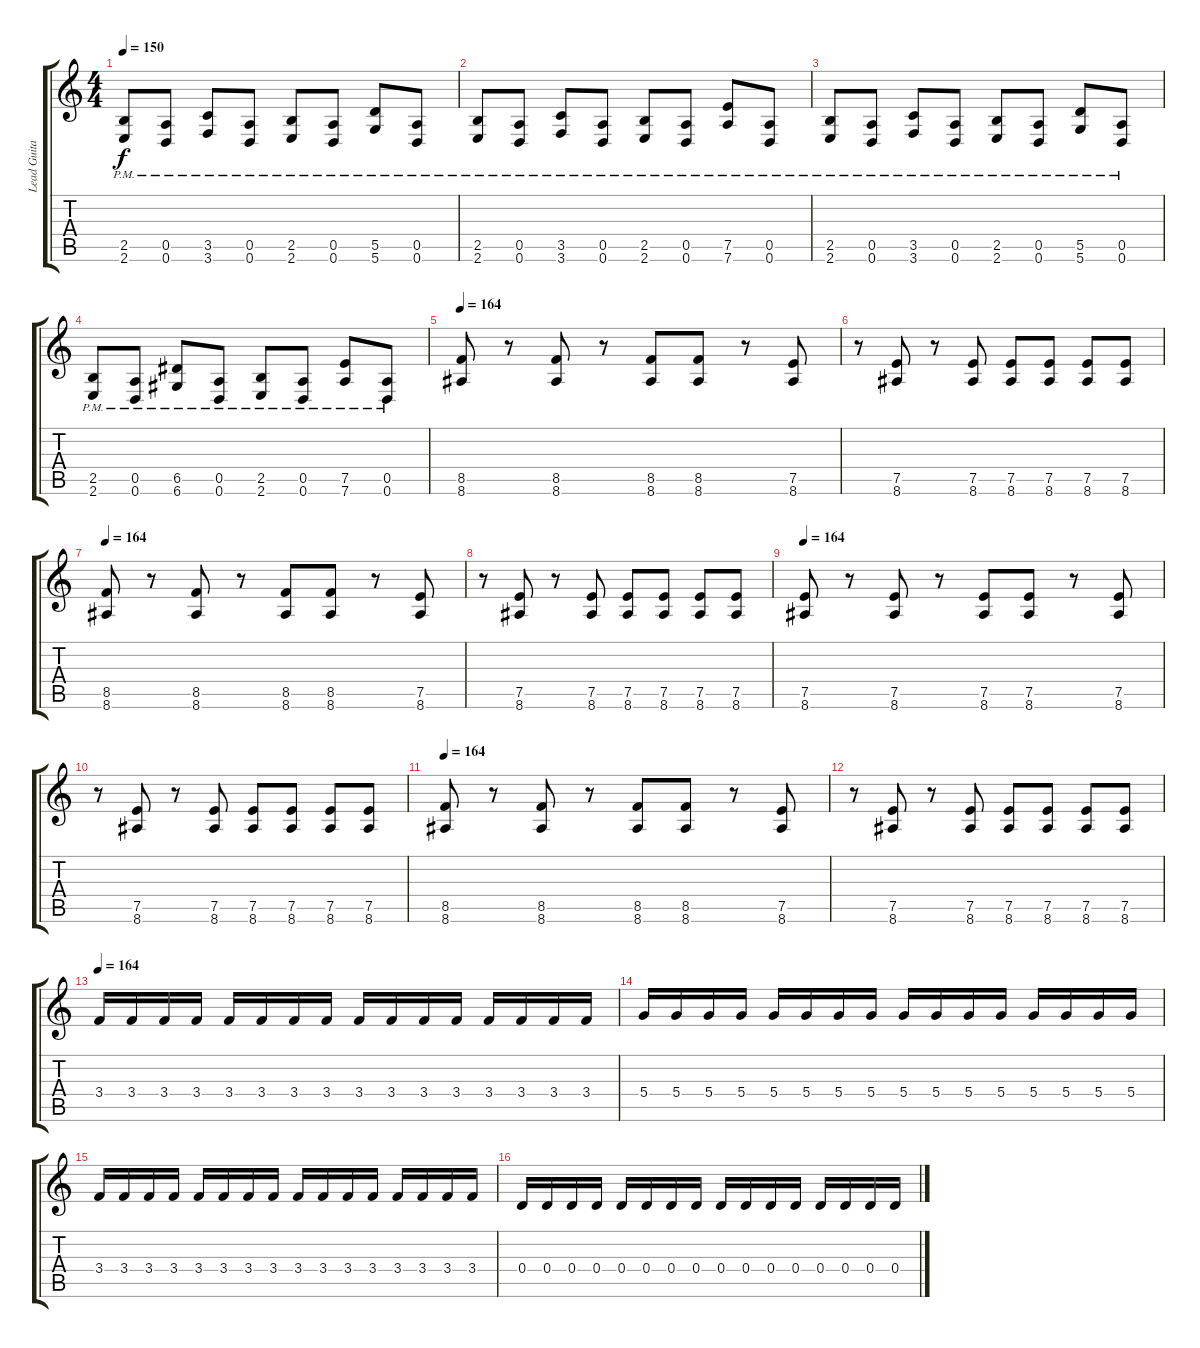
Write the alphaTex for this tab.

\track ("Lead Guitar" "Lead Guita") {instrument overdrivenguitar}
\staff {score tabs}
\tuning (E4 B3 G3 D3 A2 D2) {hide}
\ts (4 4)
\tempo 150
\clef g2
\ks c
(2.5{pm} 2.6{pm}).8{dy f} (0.5{pm} 0.6{pm}).8 (3.5{pm} 3.6{pm}).8 (0.5{pm} 0.6{pm}).8 (2.5{pm} 2.6{pm}).8 (0.5{pm} 0.6{pm}).8 (5.5{pm} 5.6{pm}).8 (0.5{pm} 0.6{pm}).8 |
(2.5{pm} 2.6{pm}).8 (0.5{pm} 0.6{pm}).8 (3.5{pm} 3.6{pm}).8 (0.5{pm} 0.6{pm}).8 (2.5{pm} 2.6{pm}).8 (0.5{pm} 0.6{pm}).8 (7.5{pm} 7.6{pm}).8 (0.5{pm} 0.6{pm}).8 |
(2.5{pm} 2.6{pm}).8 (0.5{pm} 0.6{pm}).8 (3.5{pm} 3.6{pm}).8 (0.5{pm} 0.6{pm}).8 (2.5{pm} 2.6{pm}).8 (0.5{pm} 0.6{pm}).8 (5.5{pm} 5.6{pm}).8 (0.5{pm} 0.6{pm}).8 |
(2.5{pm} 2.6{pm}).8 (0.5{pm} 0.6{pm}).8 (6.5{pm} 6.6{pm}).8 (0.5{pm} 0.6{pm}).8 (2.5{pm} 2.6{pm}).8 (0.5{pm} 0.6{pm}).8 (7.5{pm} 7.6{pm}).8 (0.5{pm} 0.6{pm}).8 |
\tempo 164
(8.5 8.6).8 r.8 (8.5 8.6).8 r.8 (8.5 8.6).8 (8.5 8.6).8 r.8 (7.5 8.6).8 |
r.8 (7.5 8.6).8 r.8 (7.5 8.6).8 (7.5 8.6).8 (7.5 8.6).8 (7.5 8.6).8 (7.5 8.6).8 |
\tempo 164
(8.5 8.6).8 r.8 (8.5 8.6).8 r.8 (8.5 8.6).8 (8.5 8.6).8 r.8 (7.5 8.6).8 |
r.8 (7.5 8.6).8 r.8 (7.5 8.6).8 (7.5 8.6).8 (7.5 8.6).8 (7.5 8.6).8 (7.5 8.6).8 |
\tempo 156
\tempo 164
(7.5 8.6).8 r.8 (7.5 8.6).8 r.8 (7.5 8.6).8 (7.5 8.6).8 r.8 (7.5 8.6).8 |
r.8 (7.5 8.6).8 r.8 (7.5 8.6).8 (7.5 8.6).8 (7.5 8.6).8 (7.5 8.6).8 (7.5 8.6).8 |
\tempo 164
(8.5 8.6).8 r.8 (8.5 8.6).8 r.8 (8.5 8.6).8 (8.5 8.6).8 r.8 (7.5 8.6).8 |
r.8 (7.5 8.6).8 r.8 (7.5 8.6).8 (7.5 8.6).8 (7.5 8.6).8 (7.5 8.6).8 (7.5 8.6).8 |
\tempo 164
3.4.16 3.4.16 3.4.16 3.4.16 3.4.16 3.4.16 3.4.16 3.4.16 3.4.16 3.4.16 3.4.16 3.4.16 3.4.16 3.4.16 3.4.16 3.4.16 |
5.4.16 5.4.16 5.4.16 5.4.16 5.4.16 5.4.16 5.4.16 5.4.16 5.4.16 5.4.16 5.4.16 5.4.16 5.4.16 5.4.16 5.4.16 5.4.16 |
3.4.16 3.4.16 3.4.16 3.4.16 3.4.16 3.4.16 3.4.16 3.4.16 3.4.16 3.4.16 3.4.16 3.4.16 3.4.16 3.4.16 3.4.16 3.4.16 |
0.4.16 0.4.16 0.4.16 0.4.16 0.4.16 0.4.16 0.4.16 0.4.16 0.4.16 0.4.16 0.4.16 0.4.16 0.4.16 0.4.16 0.4.16 0.4.16
